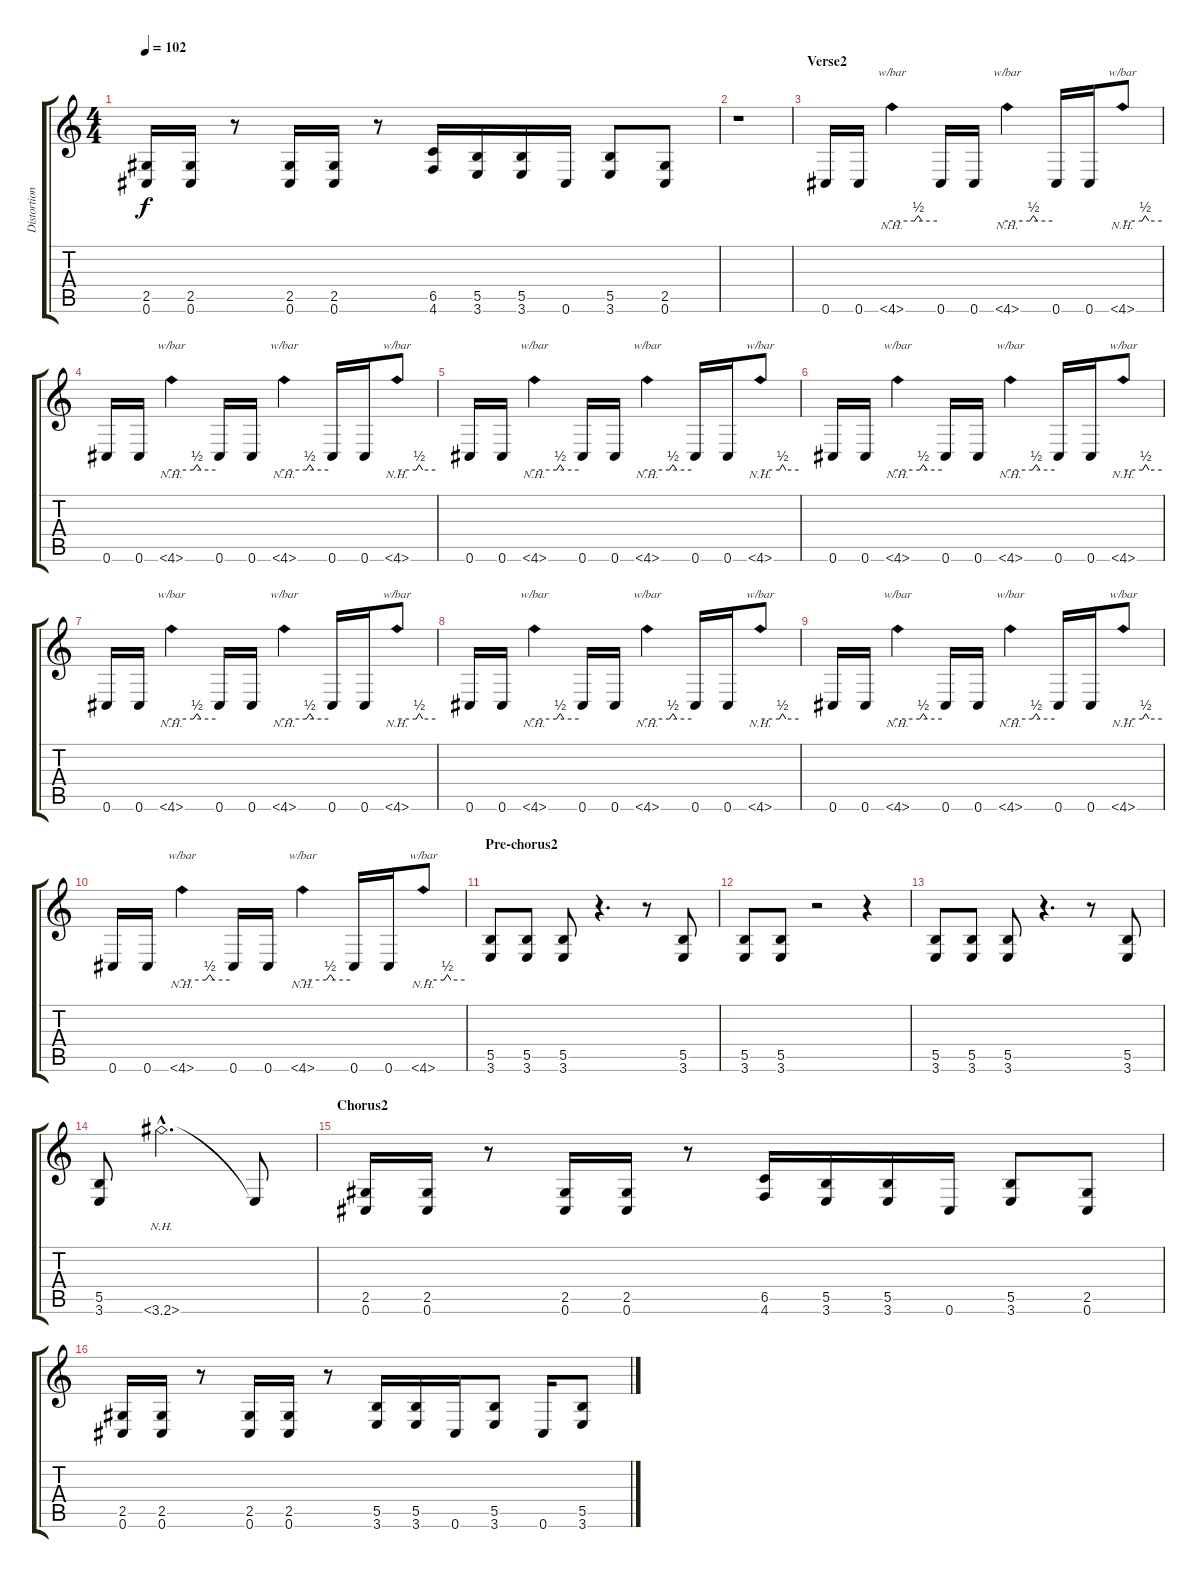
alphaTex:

\track ("Distortion Guitar" "Distortion") {instrument distortionguitar}
\staff {score tabs}
\tuning (Db4 Ab3 E3 B2 Gb2 Db2) {hide}
\ts (4 4)
\tempo 102
\clef g2
\ks c
(2.5 0.6).16{dy f} (2.5 0.6).16 r.8 (2.5 0.6).16 (2.5 0.6).16 r.8 (6.5 4.6).16 (5.5 3.6).16 (5.5 3.6).16 0.6.16 (5.5 3.6).8 (2.5 0.6).8 |
r.1 |
\section ("" "Verse2")
0.6.16 0.6.16 4.6{nh}.4{tbe (custom default 0 0 30 0 35 2 40 0 60 0)} 0.6.16 0.6.16 4.6{nh}.4{tbe (custom default 0 0 30 0 35 2 40 0 60 0)} 0.6.16 0.6.16 4.6{nh}.8{tbe (custom default 0 0 30 0 35 2 40 0 60 0)} |
0.6.16 0.6.16 4.6{nh}.4{tbe (custom default 0 0 30 0 35 2 40 0 60 0)} 0.6.16 0.6.16 4.6{nh}.4{tbe (custom default 0 0 30 0 35 2 40 0 60 0)} 0.6.16 0.6.16 4.6{nh}.8{tbe (custom default 0 0 30 0 35 2 40 0 60 0)} |
0.6.16 0.6.16 4.6{nh}.4{tbe (custom default 0 0 30 0 35 2 40 0 60 0)} 0.6.16 0.6.16 4.6{nh}.4{tbe (custom default 0 0 30 0 35 2 40 0 60 0)} 0.6.16 0.6.16 4.6{nh}.8{tbe (custom default 0 0 30 0 35 2 40 0 60 0)} |
0.6.16 0.6.16 4.6{nh}.4{tbe (custom default 0 0 30 0 35 2 40 0 60 0)} 0.6.16 0.6.16 4.6{nh}.4{tbe (custom default 0 0 30 0 35 2 40 0 60 0)} 0.6.16 0.6.16 4.6{nh}.8{tbe (custom default 0 0 30 0 35 2 40 0 60 0)} |
0.6.16 0.6.16 4.6{nh}.4{tbe (custom default 0 0 30 0 35 2 40 0 60 0)} 0.6.16 0.6.16 4.6{nh}.4{tbe (custom default 0 0 30 0 35 2 40 0 60 0)} 0.6.16 0.6.16 4.6{nh}.8{tbe (custom default 0 0 30 0 35 2 40 0 60 0)} |
0.6.16 0.6.16 4.6{nh}.4{tbe (custom default 0 0 30 0 35 2 40 0 60 0)} 0.6.16 0.6.16 4.6{nh}.4{tbe (custom default 0 0 30 0 35 2 40 0 60 0)} 0.6.16 0.6.16 4.6{nh}.8{tbe (custom default 0 0 30 0 35 2 40 0 60 0)} |
0.6.16 0.6.16 4.6{nh}.4{tbe (custom default 0 0 30 0 35 2 40 0 60 0)} 0.6.16 0.6.16 4.6{nh}.4{tbe (custom default 0 0 30 0 35 2 40 0 60 0)} 0.6.16 0.6.16 4.6{nh}.8{tbe (custom default 0 0 30 0 35 2 40 0 60 0)} |
0.6.16 0.6.16 4.6{nh}.4{tbe (custom default 0 0 30 0 35 2 40 0 60 0)} 0.6.16 0.6.16 4.6{nh}.4{tbe (custom default 0 0 30 0 35 2 40 0 60 0)} 0.6.16 0.6.16 4.6{nh}.8{tbe (custom default 0 0 30 0 35 2 40 0 60 0)} |
\section ("" "Pre-chorus2")
(5.5 3.6).8 (5.5 3.6).8 (5.5 3.6).8 r.4{d} r.8 (5.5 3.6).8 |
(5.5 3.6).8 (5.5 3.6).8 r.2 r.4 |
(5.5 3.6).8 (5.5 3.6).8 (5.5 3.6).8 r.4{d} r.8 (5.5 3.6).8 |
(5.5 3.6).8 3.6{nh hac}.2{d} 3.6{t}.8 |
\section ("" "Chorus2")
(2.5 0.6).16 (2.5 0.6).16 r.8 (2.5 0.6).16 (2.5 0.6).16 r.8 (6.5 4.6).16 (5.5 3.6).16 (5.5 3.6).16 0.6.16 (5.5 3.6).8 (2.5 0.6).8 |
(2.5 0.6).16 (2.5 0.6).16 r.8 (2.5 0.6).16 (2.5 0.6).16 r.8 (5.5 3.6).16 (5.5 3.6).16 0.6.16 (5.5 3.6).8 0.6.16 (5.5 3.6).8
